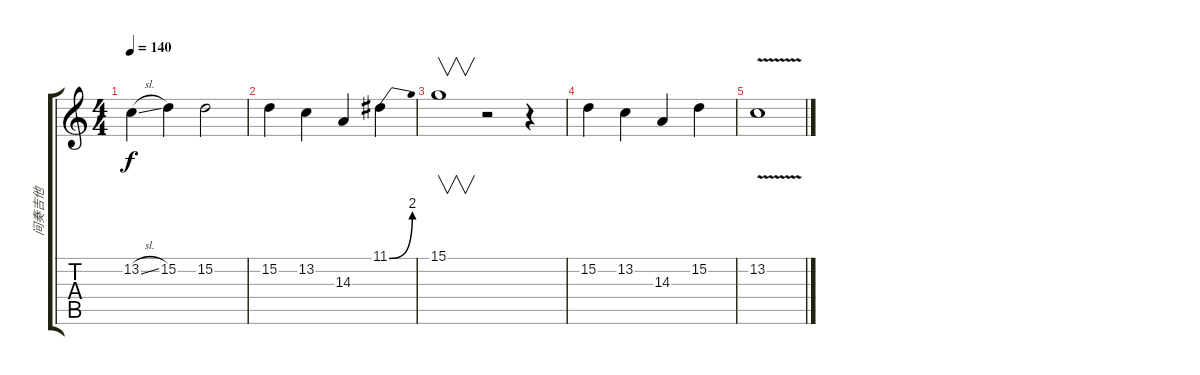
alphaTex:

\track ("间奏吉他" "间奏吉他") {instrument lead1square}
\staff {score tabs}
\tuning (E4 B3 G3 D3 A2 E2) {hide}
\ts (4 4)
\tempo 140
\clef g2
\ks c
13.2{sl}.4{dy f} 15.2.4 15.2.2 |
15.2.4 13.2.4 14.3.4 11.1{be (bend 0 0 60 8)}.4 |
15.1.1{v} r.2 r.4 |
15.2.4 13.2.4 14.3.4 15.2.4 |
13.2{v}.1
